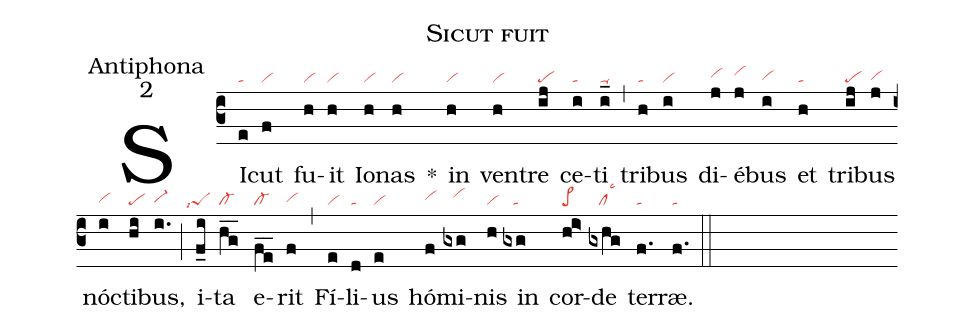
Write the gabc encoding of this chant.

name:Sicut fuit;
office-part:Antiphona;
mode:2;
nabc-lines:1;
%%
(c3)
SI(e|ta)cut(f|vi) fu(h|vi)it(h|vi) Io(h|vi)nas(h|vi) *()
in(h|vi) ven(h|vi)tre(ij|pe) ce(i|ta)ti(i_|ta-) (,)
tri(h|ta)bus(i|vi) di(j|vihh)é(j|vihi)bus(i|vihg) et(h|ta) tri(ij|pe)bus(j|vihg) nó(i|vihg)cti(hi|pe)bus,(i.|vi-hg) (;)
i(f_i|```peSlsi7)ta(hg__|cl-) e(fe__|cl-)rit(f|vihg) (,)
Fí(e|vi)li(d|ta)us(e|vi) hó(f|vihh)mi(gxg|///vihi)nis(h|vi) in(gxg|///ta) cor(h!i>|pe>)de(gxhg|///cllsc3) ter(f.|ta)ræ.(f.|ta) (::)
